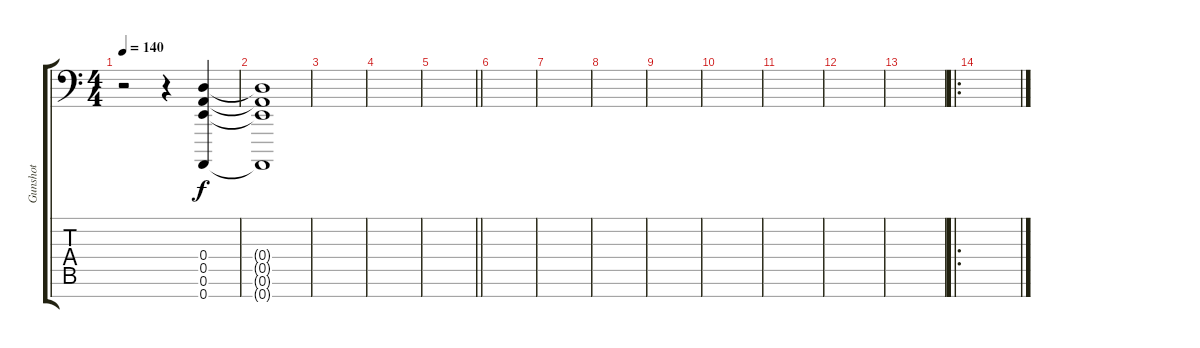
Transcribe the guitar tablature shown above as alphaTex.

\track ("Gunshot" "Gunshot") {instrument gunshot}
\staff {score tabs}
\tuning (E4 B3 G3 D3 A2 E2 A0) {hide}
\ts (4 4)
\tempo 140
\clef f4
\ks c
r.2{dy f} r.4 (0.4 0.5 0.6 0.7).4 |
(0.4{t} 0.5{t} 0.6{t} 0.7{t}).1 |
|
|
\barLineRight lightlight
|
|
|
|
|
|
|
|
|
\ro
